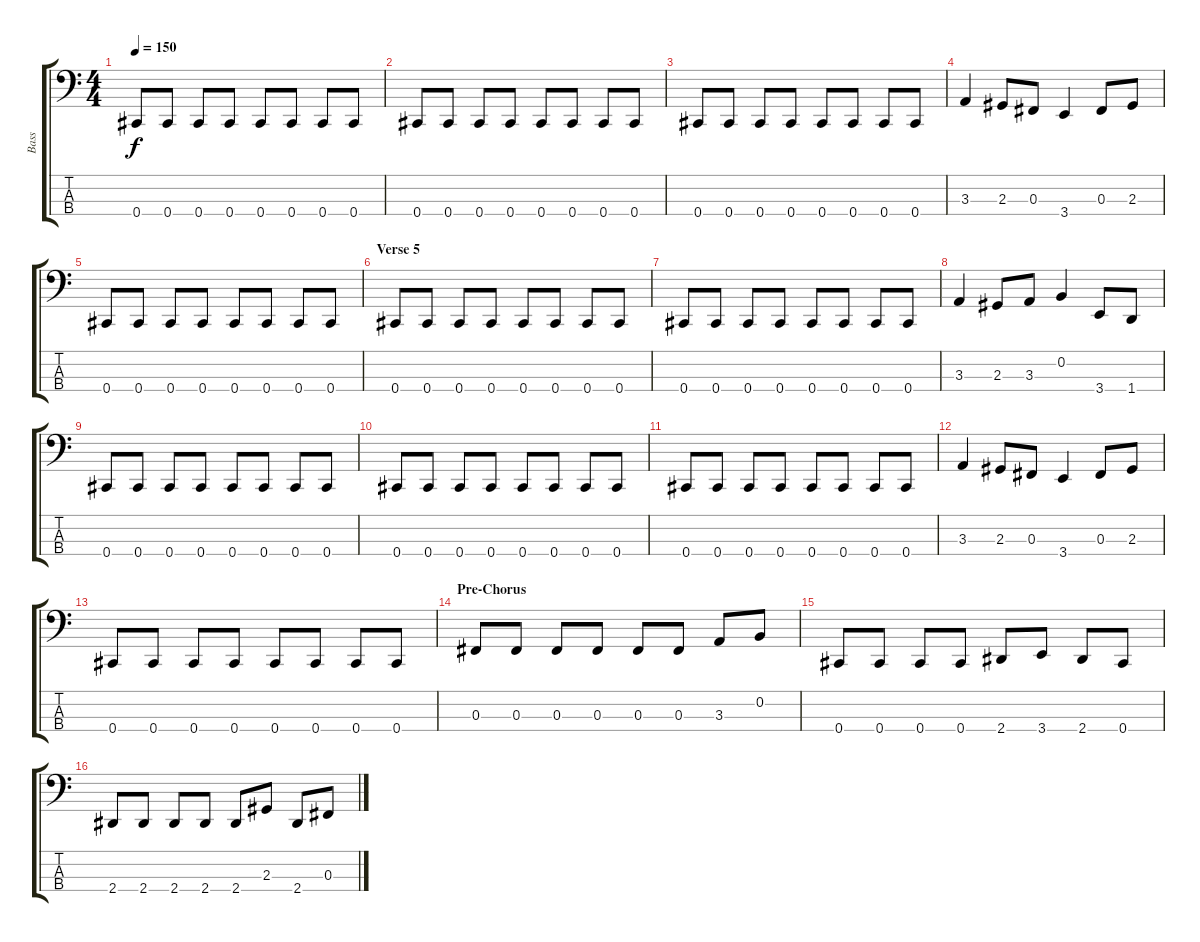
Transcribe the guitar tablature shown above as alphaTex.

\track ("Bass" "Bass") {instrument electricbassfinger}
\staff {score tabs}
\tuning (E2 B1 Gb1 Db1) {hide}
\ts (4 4)
\tempo 150
\clef f4
\ks c
0.4.8{dy f} 0.4.8 0.4.8 0.4.8 0.4.8 0.4.8 0.4.8 0.4.8 |
0.4.8 0.4.8 0.4.8 0.4.8 0.4.8 0.4.8 0.4.8 0.4.8 |
0.4.8 0.4.8 0.4.8 0.4.8 0.4.8 0.4.8 0.4.8 0.4.8 |
3.3.4 2.3.8 0.3.8 3.4.4 0.3.8 2.3.8 |
0.4.8 0.4.8 0.4.8 0.4.8 0.4.8 0.4.8 0.4.8 0.4.8 |
\section ("" "Verse 5")
0.4.8 0.4.8 0.4.8 0.4.8 0.4.8 0.4.8 0.4.8 0.4.8 |
0.4.8 0.4.8 0.4.8 0.4.8 0.4.8 0.4.8 0.4.8 0.4.8 |
3.3.4 2.3.8 3.3.8 0.2.4 3.4.8 1.4.8 |
0.4.8 0.4.8 0.4.8 0.4.8 0.4.8 0.4.8 0.4.8 0.4.8 |
0.4.8 0.4.8 0.4.8 0.4.8 0.4.8 0.4.8 0.4.8 0.4.8 |
0.4.8 0.4.8 0.4.8 0.4.8 0.4.8 0.4.8 0.4.8 0.4.8 |
3.3.4 2.3.8 0.3.8 3.4.4 0.3.8 2.3.8 |
0.4.8 0.4.8 0.4.8 0.4.8 0.4.8 0.4.8 0.4.8 0.4.8 |
\section ("" "Pre-Chorus")
0.3.8 0.3.8 0.3.8 0.3.8 0.3.8 0.3.8 3.3.8 0.2.8 |
0.4.8 0.4.8 0.4.8 0.4.8 2.4.8 3.4.8 2.4.8 0.4.8 |
2.4.8 2.4.8 2.4.8 2.4.8 2.4.8 2.3.8 2.4.8 0.3.8
